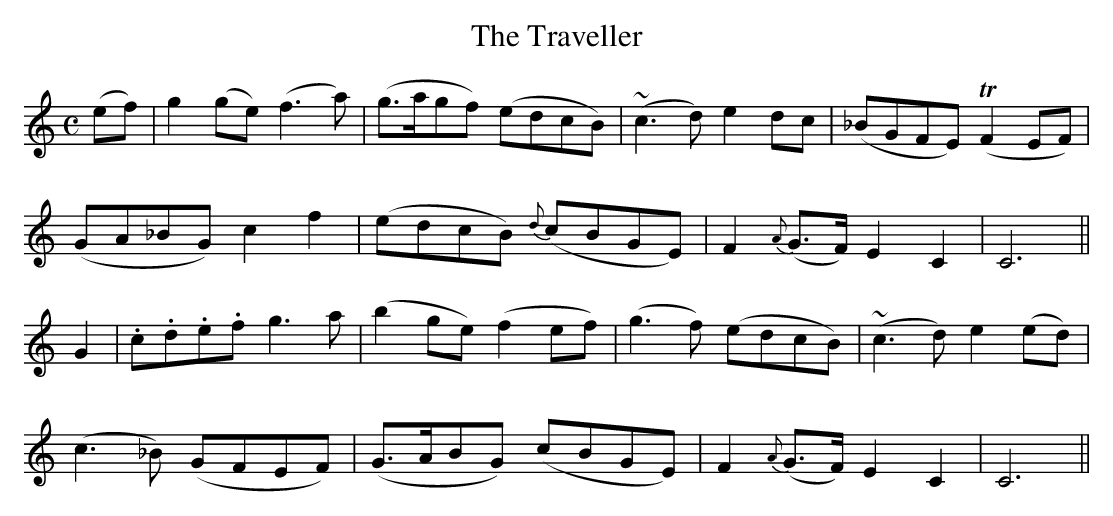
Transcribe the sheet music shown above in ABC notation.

X:1
T: The Traveller
M: C
L: 1/8
K: C
(ef) | g2 (ge) (f3 a) | (g>agf) (edcB) | (~c3 d) e2 dc | (_BGFE) (TF2 EF) |
(GA_BG) c2 f2 | (edcB) {d}(cBGE) | F2 {A}(G>F) E2 C2 | C6 ||
G2 | .c.d.e.f g3 a | (b2 ge) (f2 ef) | (g3 f) (edcB) | (~c3 d) e2 (ed) |
(c3 _B) (GFEF) | (G>ABG) (cBGE) | F2 {A}(G>F) E2 C2 | C6 ||
